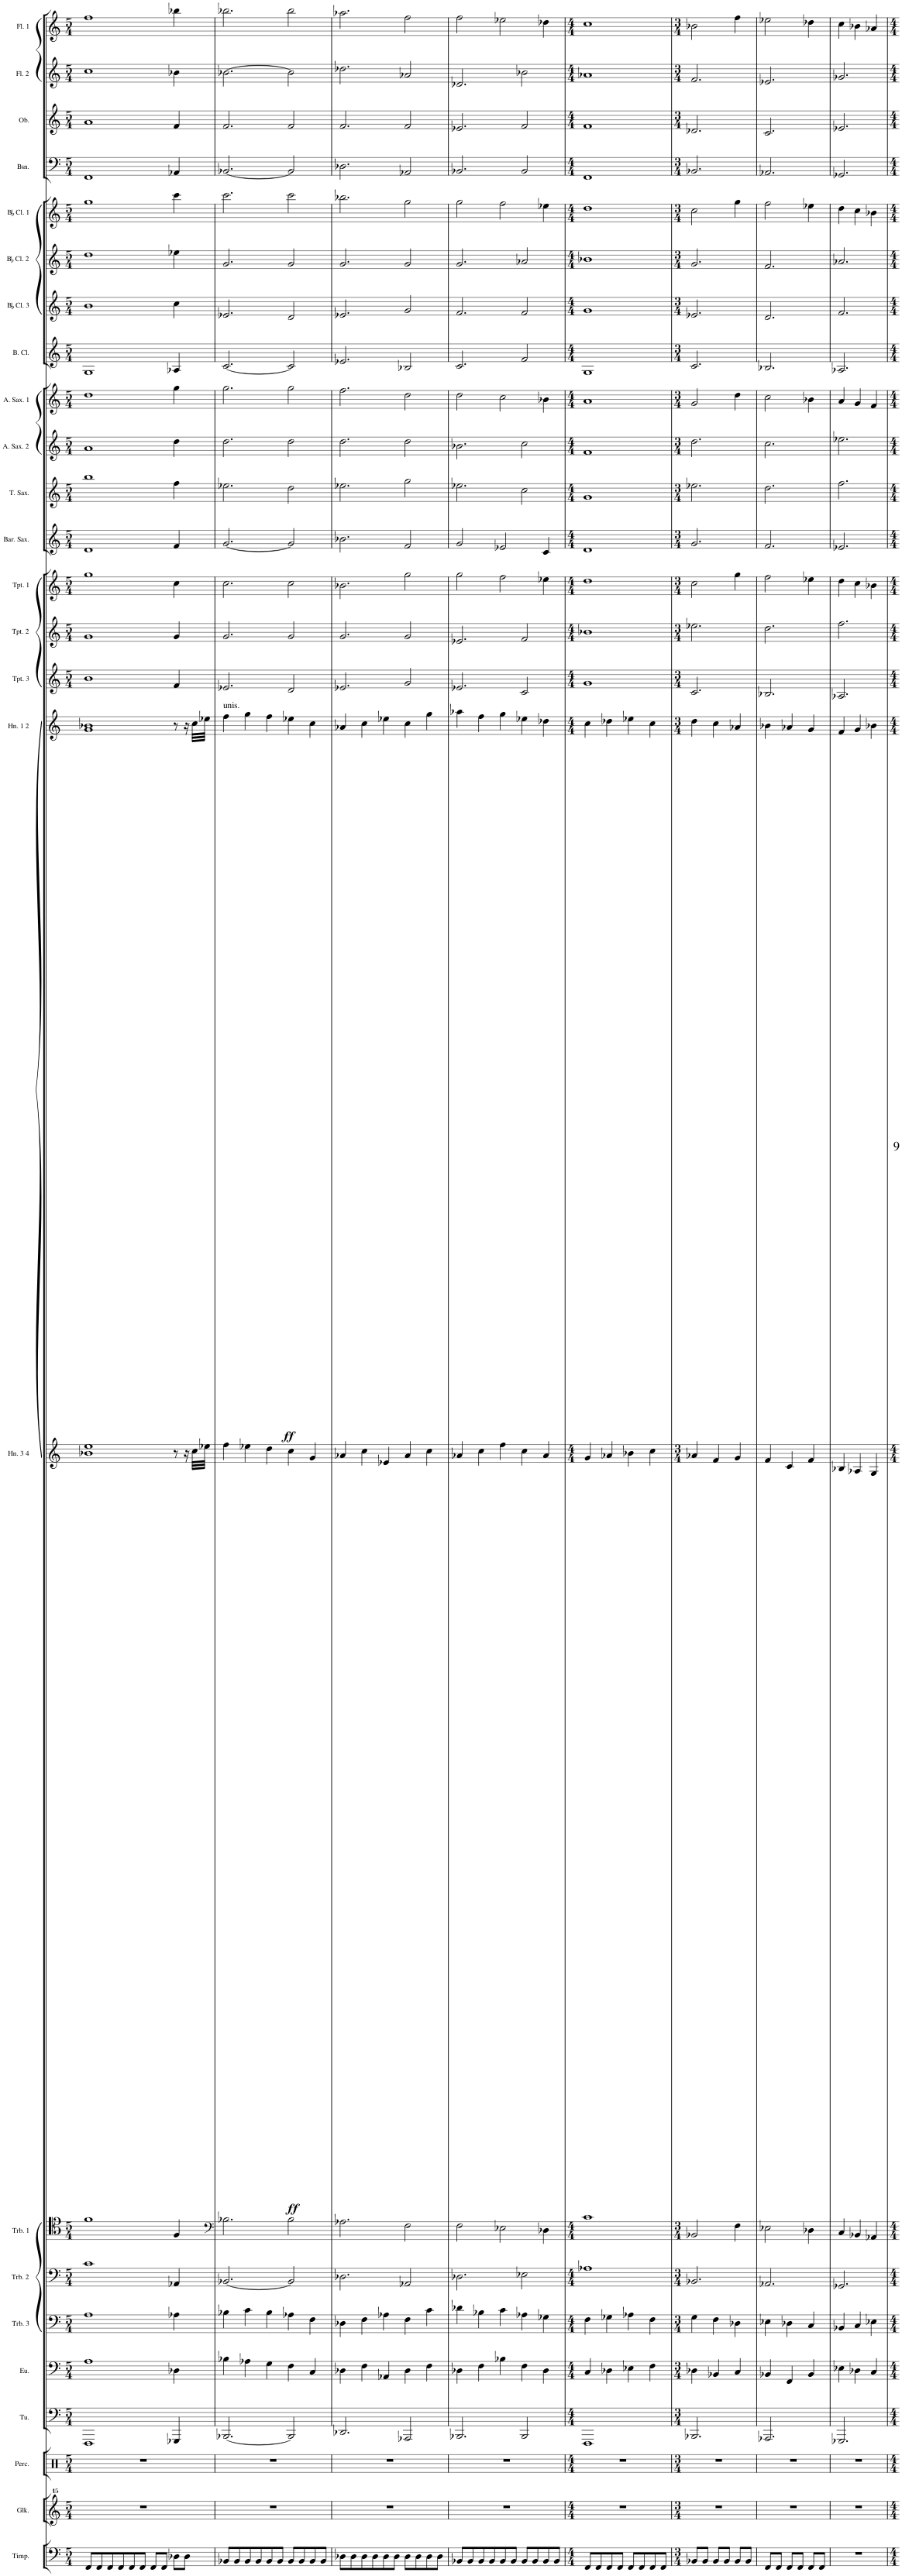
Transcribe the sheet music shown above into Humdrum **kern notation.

**kern	**kern	**kern	**kern	**kern	**kern	**kern	**kern	**kern	**dynam	**kern	**dynam	**kern	**kern	**kern	**kern	**kern	**kern	**kern	**kern	**kern	**kern	**kern	**kern	**kern	**kern	**kern
*part25	*part24	*part23	*part22	*part21	*part20	*part19	*part18	*part17	*part17	*part16	*part16	*part15	*part14	*part13	*part12	*part11	*part10	*part9	*part8	*part7	*part6	*part5	*part4	*part3	*part2	*part1
*staff25	*staff24	*staff23	*staff22	*staff21	*staff20	*staff19	*staff18	*staff17	*staff17	*staff16	*staff16	*staff15	*staff14	*staff13	*staff12	*staff11	*staff10	*staff9	*staff8	*staff7	*staff6	*staff5	*staff4	*staff3	*staff2	*staff1
*I"Timpani	*I"Glockenspiel	*I"Percussion	*I"Tuba	*I"Euphonium	*I"Trombone 3	*I"Trombone 2	*I"Trombone 1	*I"Horn 3 4	*	*I"Horn 1 2	*	*I"BaccidentalFlat Trumpet 3	*I"BaccidentalFlat Trumpet 2	*I"BaccidentalFlat Trumpet 1	*I"Baritone Saxophone	*I"Tenor Saxophone	*I"Alto Saxophone 2	*I"Alto Saxophone 1	*I"Bass Clarinet	*I"BaccidentalFlat Clarinet 3	*I"BaccidentalFlat Clarinet 2	*I"BaccidentalFlat Clarinet 1	*I"Bassoon	*I"Oboe	*I"Flute 2	*I"Flute 1
*I'Timp.	*I'Glk.	*I'Perc.	*I'Tu.	*I'Eu.	*I'Trb. 3	*I'Trb. 2	*I'Trb. 1	*I'Hn. 3 4	*	*I'Hn. 1 2	*	*I'Tpt. 3	*I'Tpt. 2	*I'Tpt. 1	*I'Bar. Sax.	*I'T. Sax.	*I'A. Sax. 2	*I'A. Sax. 1	*I'B. Cl.	*I'BaccidentalFlat Cl. 3	*I'BaccidentalFlat Cl. 2	*I'BaccidentalFlat Cl. 1	*I'Bsn.	*I'Ob.	*I'Fl. 2	*I'Fl. 1
!!LO:PB:g=z
*clefF4	*clefG^^2	*clefX	*clefF4	*clefF4	*clefF4	*clefF4	*clefC4	*clefG2	*	*clefG2	*	*clefG2	*clefG2	*clefG2	*clefG2	*clefG2	*clefG2	*clefG2	*clefG2	*clefG2	*clefG2	*clefG2	*clefF4	*clefG2	*clefG2	*clefG2
*	*	*	*	*	*	*	*	*Trd4c7	*	*Trd4c7	*	*Trd1c2	*Trd1c2	*Trd1c2	*Trd12c21	*Trd8c14	*Trd5c9	*Trd5c9	*Trd8c14	*Trd1c2	*Trd1c2	*Trd1c2	*	*	*	*
*k[]	*k[]	*k[]	*k[]	*k[]	*k[]	*k[]	*k[]	*k[]	*	*k[]	*	*k[]	*k[]	*k[]	*k[]	*k[]	*k[]	*k[]	*k[]	*k[]	*k[]	*k[]	*k[]	*k[]	*k[]	*k[]
*M5/4	*M5/4	*M5/4	*M5/4	*M5/4	*M5/4	*M5/4	*M5/4	*M6/4	*	*M6/4	*	*M5/4	*M5/4	*M5/4	*M5/4	*M5/4	*M5/4	*M5/4	*M5/4	*M5/4	*M5/4	*M5/4	*M5/4	*M5/4	*M5/4	*M5/4
=51	=51	=51	=51	=51	=51	=51	=51	=51	=51	=51	=51	=51	=51	=51	=51	=51	=51	=51	=51	=51	=51	=51	=51	=51	=51	=51
8FF/L	4%5r	4%5r	1FFF	1A	1A	1c	1f	1b-X 1ee	.	1g 1b-X	.	1b	1g	1gg	1d	1bb	1a	1dd	1G	1b	1dd	1gg	1FF	1a	1cc	1ff
8FF/	.	.	.	.	.	.	.	.	.	.	.	.	.	.	.	.	.	.	.	.	.	.	.	.	.	.
8FF/	.	.	.	.	.	.	.	.	.	.	.	.	.	.	.	.	.	.	.	.	.	.	.	.	.	.
8FF/	.	.	.	.	.	.	.	.	.	.	.	.	.	.	.	.	.	.	.	.	.	.	.	.	.	.
8FF/	.	.	.	.	.	.	.	.	.	.	.	.	.	.	.	.	.	.	.	.	.	.	.	.	.	.
8FF/J	.	.	.	.	.	.	.	.	.	.	.	.	.	.	.	.	.	.	.	.	.	.	.	.	.	.
8FF/L	.	.	.	.	.	.	.	.	.	.	.	.	.	.	.	.	.	.	.	.	.	.	.	.	.	.
8FF/J	.	.	.	.	.	.	.	.	.	.	.	.	.	.	.	.	.	.	.	.	.	.	.	.	.	.
8D-X\L	.	.	4GGG-X/	4D-X\	4A-X\	4AA-X/	4F/	8r	.	8r	.	4f/	4g/	4cc\	4f/	4ff\	4dd\	4gg\	4A-X/	4cc\	4ee-X\	4ccc\	4AA-X/	4f/	4b-X\	4bb-X\
8D-\J	.	.	.	.	.	.	.	16r	.	16r	.	.	.	.	.	.	.	.	.	.	.	.	.	.	.	.
!	!	!	!	!	!	!	!	!	!LO:DY:b	!	!LO:DY:b	!	!	!	!	!	!	!	!	!	!	!	!	!	!	!
.	.	.	.	.	.	.	.	32cc\LLL	ff	32cc\LLL	ff	.	.	.	.	.	.	.	.	.	.	.	.	.	.	.
.	.	.	.	.	.	.	.	32ee-X\JJJ	.	32ee-X\JJJ	.	.	.	.	.	.	.	.	.	.	.	.	.	.	.	.
=52	=52	=52	=52	=52	=52	=52	=52	=52	=52	=52	=52	=52	=52	=52	=52	=52	=52	=52	=52	=52	=52	=52	=52	=52	=52	=52
*	*	*	*	*	*	*	*clefF4	*	*	*	*	*	*	*	*	*	*	*	*	*	*	*	*	*	*	*
!	!	!	!	!	!	!	!	!	!	!LO:TX:a:t=unis.	!	!	!	!	!	!	!	!	!	!	!	!	!	!	!	!
8BB-X/L	4%5r	4%5r	[2.BBB-X/	4B-X\	4B-X\	[2.BB-X/	2.B-X\	4ff\	.	4ff\	.	2.e-X/	2.g/	2.cc\	[2.g/	2.ee-X\	2.dd\	2.gg\	[2.c/	2.e-X/	2.g/	2.ccc\	[2.BB-X/	2.f/	[2.b-X\	2.bb-X\
8BB-/	.	.	.	.	.	.	.	.	.	.	.	.	.	.	.	.	.	.	.	.	.	.	.	.	.	.
8BB-/	.	.	.	4A-X\	4c\	.	.	4ee-X\	.	4gg\	.	.	.	.	.	.	.	.	.	.	.	.	.	.	.	.
8BB-/	.	.	.	.	.	.	.	.	.	.	.	.	.	.	.	.	.	.	.	.	.	.	.	.	.	.
8BB-/	.	.	.	4G\	4B-\	.	.	4dd\	.	4ff\	.	.	.	.	.	.	.	.	.	.	.	.	.	.	.	.
8BB-/J	.	.	.	.	.	.	.	.	.	.	.	.	.	.	.	.	.	.	.	.	.	.	.	.	.	.
8BB-/L	.	.	2BBB-/]	4F\	4A-X\	2BB-/]	2B-\	4cc\	.	4ee-X\	.	2d/	2g/	2cc\	2g/]	2dd\	2dd\	2gg\	2c/]	2d/	2g/	2ccc\	2BB-/]	2f/	2b-\]	2bb-\
8BB-/	.	.	.	.	.	.	.	.	.	.	.	.	.	.	.	.	.	.	.	.	.	.	.	.	.	.
8BB-/	.	.	.	4C/	4F\	.	.	4g/	.	4cc\	.	.	.	.	.	.	.	.	.	.	.	.	.	.	.	.
8BB-/J	.	.	.	.	.	.	.	.	.	.	.	.	.	.	.	.	.	.	.	.	.	.	.	.	.	.
=53	=53	=53	=53	=53	=53	=53	=53	=53	=53	=53	=53	=53	=53	=53	=53	=53	=53	=53	=53	=53	=53	=53	=53	=53	=53	=53
8D-X\L	4%5r	4%5r	2.DD-X/	4D-X\	4D-X\	2.D-X\	2.A-X\	4a-X/	.	4a-X/	.	2.e-X/	2.g/	2.b-X\	2.b-X\	2.ee-X\	2.dd\	2.ff\	2.e-X/	2.e-X/	2.g/	2.bb-X\	2.D-X\	2.f/	2.dd-X\	2.aa-X\
8D-\	.	.	.	.	.	.	.	.	.	.	.	.	.	.	.	.	.	.	.	.	.	.	.	.	.	.
8D-\	.	.	.	4F\	4F\	.	.	4cc\	.	4cc\	.	.	.	.	.	.	.	.	.	.	.	.	.	.	.	.
8D-\	.	.	.	.	.	.	.	.	.	.	.	.	.	.	.	.	.	.	.	.	.	.	.	.	.	.
8D-\	.	.	.	4AA-X/	4A-X\	.	.	4e-X/	.	4ee-X\	.	.	.	.	.	.	.	.	.	.	.	.	.	.	.	.
8D-\J	.	.	.	.	.	.	.	.	.	.	.	.	.	.	.	.	.	.	.	.	.	.	.	.	.	.
8D-\L	.	.	2AAA-X/	4D-\	4F\	2AA-X/	2F\	4a-/	.	4cc\	.	2g/	2g/	2gg\	2f/	2gg\	2dd\	2dd\	2B-X/	2g/	2g/	2gg\	2AA-X/	2f/	2a-X/	2ff\
8D-\	.	.	.	.	.	.	.	.	.	.	.	.	.	.	.	.	.	.	.	.	.	.	.	.	.	.
8D-\	.	.	.	4F\	4c\	.	.	4cc\	.	4gg\	.	.	.	.	.	.	.	.	.	.	.	.	.	.	.	.
8D-\J	.	.	.	.	.	.	.	.	.	.	.	.	.	.	.	.	.	.	.	.	.	.	.	.	.	.
=54	=54	=54	=54	=54	=54	=54	=54	=54	=54	=54	=54	=54	=54	=54	=54	=54	=54	=54	=54	=54	=54	=54	=54	=54	=54	=54
8BB-X/L	4%5r	4%5r	2.BBB-X/	4D-X\	4d-X\	2.D-X\	2F\	4a-X/	.	4aa-X\	.	2.e-X/	2.e-X/	2gg\	2g/	2.ee-X\	2.b-X\	2dd\	2.c/	2.f/	2.g/	2gg\	2.BB-X/	2.e-X/	2.d-X/	2ff\
8BB-/	.	.	.	.	.	.	.	.	.	.	.	.	.	.	.	.	.	.	.	.	.	.	.	.	.	.
8BB-/	.	.	.	4F\	4B-X\	.	.	4cc\	.	4ff\	.	.	.	.	.	.	.	.	.	.	.	.	.	.	.	.
8BB-/	.	.	.	.	.	.	.	.	.	.	.	.	.	.	.	.	.	.	.	.	.	.	.	.	.	.
8BB-/	.	.	.	4B-X\	4c\	.	2E-X\	4ff\	.	4gg\	.	.	.	2ff\	2e-X/	.	.	2cc\	.	.	.	2ff\	.	.	.	2ee-X\
8BB-/J	.	.	.	.	.	.	.	.	.	.	.	.	.	.	.	.	.	.	.	.	.	.	.	.	.	.
8BB-/L	.	.	2BBB-/	4F\	4A-X\	2E-X\	.	4cc\	.	4ee-X\	.	2c/	2f/	.	.	2cc\	2cc\	.	2f/	2f/	2a-X/	.	2BB-/	2f/	2b-X\	.
8BB-/	.	.	.	.	.	.	.	.	.	.	.	.	.	.	.	.	.	.	.	.	.	.	.	.	.	.
8BB-/	.	.	.	4D-\	4G-X\	.	4D-X\	4a-/	.	4dd-X\	.	.	.	4ee-X\	4c/	.	.	4b-X\	.	.	.	4ee-X\	.	.	.	4dd-X\
8BB-/J	.	.	.	.	.	.	.	.	.	.	.	.	.	.	.	.	.	.	.	.	.	.	.	.	.	.
=55	=55	=55	=55	=55	=55	=55	=55	=55	=55	=55	=55	=55	=55	=55	=55	=55	=55	=55	=55	=55	=55	=55	=55	=55	=55	=55
*M4/4	*M4/4	*M4/4	*M4/4	*M4/4	*M4/4	*M4/4	*M4/4	*M4/4	*	*M4/4	*	*M4/4	*M4/4	*M4/4	*M4/4	*M4/4	*M4/4	*M4/4	*M4/4	*M4/4	*M4/4	*M4/4	*M4/4	*M4/4	*M4/4	*M4/4
8FF/L	1r	1r	1FFF	4C/	4F\	1A-X	1c	4g/	.	4cc\	.	1g	1b-X	1dd	1d	1g	1f	1a	1G	1g	1b-X	1dd	1FF	1f	1a-X	1cc
8FF/	.	.	.	.	.	.	.	.	.	.	.	.	.	.	.	.	.	.	.	.	.	.	.	.	.	.
8FF/	.	.	.	4D-X\	4G-X\	.	.	4a-X/	.	4dd-X\	.	.	.	.	.	.	.	.	.	.	.	.	.	.	.	.
8FF/J	.	.	.	.	.	.	.	.	.	.	.	.	.	.	.	.	.	.	.	.	.	.	.	.	.	.
8FF/L	.	.	.	4E-X\	4A-X\	.	.	4b-X\	.	4ee-X\	.	.	.	.	.	.	.	.	.	.	.	.	.	.	.	.
8FF/	.	.	.	.	.	.	.	.	.	.	.	.	.	.	.	.	.	.	.	.	.	.	.	.	.	.
8FF/	.	.	.	4F\	4F\	.	.	4cc\	.	4cc\	.	.	.	.	.	.	.	.	.	.	.	.	.	.	.	.
8FF/J	.	.	.	.	.	.	.	.	.	.	.	.	.	.	.	.	.	.	.	.	.	.	.	.	.	.
=56	=56	=56	=56	=56	=56	=56	=56	=56	=56	=56	=56	=56	=56	=56	=56	=56	=56	=56	=56	=56	=56	=56	=56	=56	=56	=56
*M3/4	*M3/4	*M3/4	*M3/4	*M3/4	*M3/4	*M3/4	*M3/4	*M3/4	*	*M3/4	*	*M3/4	*M3/4	*M3/4	*M3/4	*M3/4	*M3/4	*M3/4	*M3/4	*M3/4	*M3/4	*M3/4	*M3/4	*M3/4	*M3/4	*M3/4
8BB-X/L	2.r	2.r	2.BBB-X/	4D-X\	4G\	2.BB-X/	2BB-X/	4a-X/	.	4dd\	.	2.c/	2.ee-X\	2cc\	2.g/	2.ee-X\	2.dd\	2g/	2.c/	2.e-X/	2.g/	2cc\	2.BB-X/	2.d-X/	2.f/	2b-X\
8BB-/J	.	.	.	.	.	.	.	.	.	.	.	.	.	.	.	.	.	.	.	.	.	.	.	.	.	.
8BB-/L	.	.	.	4BB-X/	4F\	.	.	4f/	.	4cc\	.	.	.	.	.	.	.	.	.	.	.	.	.	.	.	.
8BB-/J	.	.	.	.	.	.	.	.	.	.	.	.	.	.	.	.	.	.	.	.	.	.	.	.	.	.
8BB-/L	.	.	.	4C/	4D-X\	.	4F\	4g/	.	4a-X/	.	.	.	4gg\	.	.	.	4dd\	.	.	.	4gg\	.	.	.	4ff\
8BB-/J	.	.	.	.	.	.	.	.	.	.	.	.	.	.	.	.	.	.	.	.	.	.	.	.	.	.
=57	=57	=57	=57	=57	=57	=57	=57	=57	=57	=57	=57	=57	=57	=57	=57	=57	=57	=57	=57	=57	=57	=57	=57	=57	=57	=57
8FF/L	2.r	2.r	2.AAA-X/	4BB-X/	4E-X\	2.AA-X/	2E-X\	4f/	.	4b-X\	.	2.B-X/	2.dd\	2ff\	2.f/	2.dd\	2.cc\	2cc\	2.B-X/	2.d/	2.f/	2ff\	2.AA-X/	2.c/	2.e-X/	2ee-X\
8FF/J	.	.	.	.	.	.	.	.	.	.	.	.	.	.	.	.	.	.	.	.	.	.	.	.	.	.
8FF/L	.	.	.	4FF/	4D-X\	.	.	4c/	.	4a-X/	.	.	.	.	.	.	.	.	.	.	.	.	.	.	.	.
8FF/J	.	.	.	.	.	.	.	.	.	.	.	.	.	.	.	.	.	.	.	.	.	.	.	.	.	.
8FF/L	.	.	.	4BB-/	4C/	.	4D-X\	4f/	.	4g/	.	.	.	4ee-X\	.	.	.	4b-X\	.	.	.	4ee-X\	.	.	.	4dd-X\
8FF/J	.	.	.	.	.	.	.	.	.	.	.	.	.	.	.	.	.	.	.	.	.	.	.	.	.	.
=58	=58	=58	=58	=58	=58	=58	=58	=58	=58	=58	=58	=58	=58	=58	=58	=58	=58	=58	=58	=58	=58	=58	=58	=58	=58	=58
2.r	2.r	2.r	2.GGG-X/	4E-X\	4BB-X/	2.GG-X/	4C/	4B-X/	.	4f/	.	2.A-X/	2.ff\	4dd\	2.e-X/	2.ff\	2.ee-X\	4a/	2.A-X/	2.f/	2.a-X/	4dd\	2.GG-X/	2.e-X/	2.g-X/	4cc\
.	.	.	.	4D-X\	4C/	.	4BB-X/	4A-X/	.	4g/	.	.	.	4cc\	.	.	.	4g/	.	.	.	4cc\	.	.	.	4b-X\
.	.	.	.	4C/	4E-X\	.	4AA-X/	4G/	.	4b-X\	.	.	.	4b-X\	.	.	.	4f/	.	.	.	4b-X\	.	.	.	4a-X/
=	=	=	=	=	=	=	=	=	=	=	=	=	=	=	=	=	=	=	=	=	=	=	=	=	=	=
*-	*-	*-	*-	*-	*-	*-	*-	*-	*-	*-	*-	*-	*-	*-	*-	*-	*-	*-	*-	*-	*-	*-	*-	*-	*-	*-
